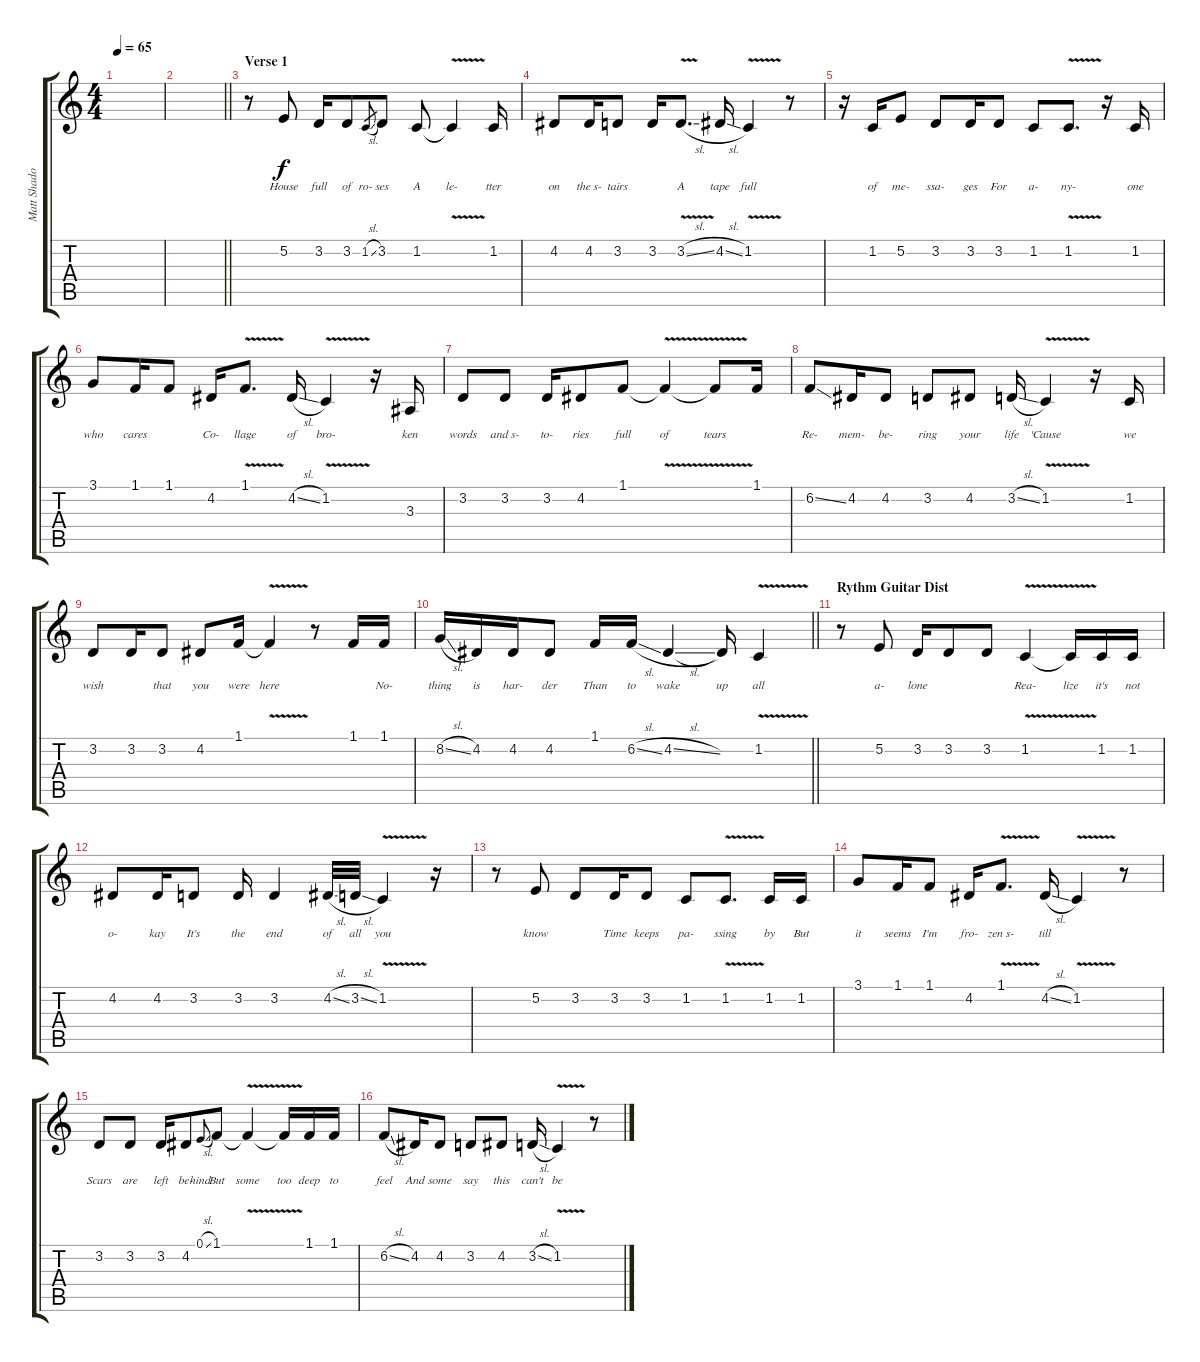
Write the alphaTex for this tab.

\track ("Matt Shadows [Vocals]" "Matt Shado") {instrument clarinet}
\staff {score tabs}
\tuning (E4 B3 G3 D3 A2 E2) {hide}
\ts (4 4)
\tempo 65
\clef g2
\ks c
|
\barLineRight lightlight
|
\section ("" "Verse 1")
r.8 5.2.8{lyrics (0 "House") lyrics (1 "") lyrics (2 "") lyrics (3 "") lyrics (4 "") volume 14 instrument clarinet} 3.2.16{lyrics (0 "full") lyrics (1 "") lyrics (2 "") lyrics (3 "") lyrics (4 "")} 3.2.8{lyrics (0 "of") lyrics (1 "") lyrics (2 "") lyrics (3 "") lyrics (4 "")} 1.2{sl}.8{lyrics (0 "ro-") lyrics (1 "") lyrics (2 "") lyrics (3 "") lyrics (4 "") gr} 3.2.8{lyrics (0 "ses") lyrics (1 "") lyrics (2 "") lyrics (3 "") lyrics (4 "")} 1.2.8{lyrics (0 "A") lyrics (1 "") lyrics (2 "") lyrics (3 "") lyrics (4 "")} 1.2{v t}.4{lyrics (0 "le-") lyrics (1 "") lyrics (2 "") lyrics (3 "") lyrics (4 "")} 1.2.16{lyrics (0 "tter") lyrics (1 "") lyrics (2 "") lyrics (3 "") lyrics (4 "")} |
4.2.8{lyrics (0 "on") lyrics (1 "") lyrics (2 "") lyrics (3 "") lyrics (4 "")} 4.2.16{lyrics (0 "the s-") lyrics (1 "") lyrics (2 "") lyrics (3 "") lyrics (4 "")} 3.2.8{lyrics (0 "tairs") lyrics (1 "") lyrics (2 "") lyrics (3 "") lyrics (4 "")} 3.2.16{lyrics (0 "") lyrics (1 "") lyrics (2 "") lyrics (3 "") lyrics (4 "")} 3.2{v sl}.8{d lyrics (0 "A") lyrics (1 "") lyrics (2 "") lyrics (3 "") lyrics (4 "")} 4.2{sl}.16{lyrics (0 "tape") lyrics (1 "") lyrics (2 "") lyrics (3 "") lyrics (4 "")} 1.2{v}.4{lyrics (0 "full") lyrics (1 "") lyrics (2 "") lyrics (3 "") lyrics (4 "")} r.8 |
r.16 1.2.16{lyrics (0 "of") lyrics (1 "") lyrics (2 "") lyrics (3 "") lyrics (4 "")} 5.2.8{lyrics (0 "me-") lyrics (1 "") lyrics (2 "") lyrics (3 "") lyrics (4 "")} 3.2.8{lyrics (0 "ssa-") lyrics (1 "") lyrics (2 "") lyrics (3 "") lyrics (4 "")} 3.2.16{lyrics (0 "ges") lyrics (1 "") lyrics (2 "") lyrics (3 "") lyrics (4 "")} 3.2.8{lyrics (0 "For") lyrics (1 "") lyrics (2 "") lyrics (3 "") lyrics (4 "")} 1.2.8{lyrics (0 "a-") lyrics (1 "") lyrics (2 "") lyrics (3 "") lyrics (4 "")} 1.2{v}.8{d lyrics (0 "ny-") lyrics (1 "") lyrics (2 "") lyrics (3 "") lyrics (4 "")} r.16 1.2.16{lyrics (0 "one") lyrics (1 "") lyrics (2 "") lyrics (3 "") lyrics (4 "")} |
3.1.8{lyrics (0 "who") lyrics (1 "") lyrics (2 "") lyrics (3 "") lyrics (4 "")} 1.1.16{lyrics (0 "cares") lyrics (1 "") lyrics (2 "") lyrics (3 "") lyrics (4 "")} 1.1.8{lyrics (0 "") lyrics (1 "") lyrics (2 "") lyrics (3 "") lyrics (4 "")} 4.2.16{lyrics (0 "Co-") lyrics (1 "") lyrics (2 "") lyrics (3 "") lyrics (4 "")} 1.1{v}.8{d lyrics (0 "llage") lyrics (1 "") lyrics (2 "") lyrics (3 "") lyrics (4 "")} 4.2{sl}.16{lyrics (0 "of") lyrics (1 "") lyrics (2 "") lyrics (3 "") lyrics (4 "")} 1.2{v}.4{lyrics (0 "bro-") lyrics (1 "") lyrics (2 "") lyrics (3 "") lyrics (4 "")} r.16 3.3.16{lyrics (0 "ken") lyrics (1 "") lyrics (2 "") lyrics (3 "") lyrics (4 "")} |
3.2.8{lyrics (0 "words") lyrics (1 "") lyrics (2 "") lyrics (3 "") lyrics (4 "")} 3.2.8{lyrics (0 "and s-") lyrics (1 "") lyrics (2 "") lyrics (3 "") lyrics (4 "")} 3.2.16{lyrics (0 "to-") lyrics (1 "") lyrics (2 "") lyrics (3 "") lyrics (4 "")} 4.2.8{lyrics (0 "ries") lyrics (1 "") lyrics (2 "") lyrics (3 "") lyrics (4 "")} 1.1.8{lyrics (0 "full") lyrics (1 "") lyrics (2 "") lyrics (3 "") lyrics (4 "")} 1.1{v t}.4{lyrics (0 "of") lyrics (1 "") lyrics (2 "") lyrics (3 "") lyrics (4 "")} 1.1{t}.8{lyrics (0 "tears") lyrics (1 "") lyrics (2 "") lyrics (3 "") lyrics (4 "")} 1.1.16{lyrics (0 "") lyrics (1 "") lyrics (2 "") lyrics (3 "") lyrics (4 "")} |
6.2{ss}.8{lyrics (0 "Re-") lyrics (1 "") lyrics (2 "") lyrics (3 "") lyrics (4 "")} 4.2.16{lyrics (0 "mem-") lyrics (1 "") lyrics (2 "") lyrics (3 "") lyrics (4 "")} 4.2.8{lyrics (0 "be-") lyrics (1 "") lyrics (2 "") lyrics (3 "") lyrics (4 "")} 3.2.8{lyrics (0 "ring") lyrics (1 "") lyrics (2 "") lyrics (3 "") lyrics (4 "")} 4.2.8{lyrics (0 "your") lyrics (1 "") lyrics (2 "") lyrics (3 "") lyrics (4 "")} 3.2{sl}.16{lyrics (0 "life") lyrics (1 "") lyrics (2 "") lyrics (3 "") lyrics (4 "")} 1.2{v}.4{lyrics (0 "'Cause") lyrics (1 "") lyrics (2 "") lyrics (3 "") lyrics (4 "")} r.16 1.2.16{lyrics (0 "we") lyrics (1 "") lyrics (2 "") lyrics (3 "") lyrics (4 "")} |
3.2.8{lyrics (0 "wish") lyrics (1 "") lyrics (2 "") lyrics (3 "") lyrics (4 "")} 3.2.16{lyrics (0 "") lyrics (1 "") lyrics (2 "") lyrics (3 "") lyrics (4 "")} 3.2.8{lyrics (0 "that") lyrics (1 "") lyrics (2 "") lyrics (3 "") lyrics (4 "")} 4.2.8{lyrics (0 "you") lyrics (1 "") lyrics (2 "") lyrics (3 "") lyrics (4 "")} 1.1.16{lyrics (0 "were") lyrics (1 "") lyrics (2 "") lyrics (3 "") lyrics (4 "")} 1.1{v t}.4{lyrics (0 "here") lyrics (1 "") lyrics (2 "") lyrics (3 "") lyrics (4 "")} r.8 1.1.16{lyrics (0 "") lyrics (1 "") lyrics (2 "") lyrics (3 "") lyrics (4 "")} 1.1.16{lyrics (0 "No-") lyrics (1 "") lyrics (2 "") lyrics (3 "") lyrics (4 "")} |
\barLineRight lightlight
8.2{sl}.16{lyrics (0 "thing") lyrics (1 "") lyrics (2 "") lyrics (3 "") lyrics (4 "")} 4.2.16{lyrics (0 "is") lyrics (1 "") lyrics (2 "") lyrics (3 "") lyrics (4 "")} 4.2.16{lyrics (0 "har-") lyrics (1 "") lyrics (2 "") lyrics (3 "") lyrics (4 "")} 4.2.8{lyrics (0 "der") lyrics (1 "") lyrics (2 "") lyrics (3 "") lyrics (4 "")} 1.1.16{lyrics (0 "Than") lyrics (1 "") lyrics (2 "") lyrics (3 "") lyrics (4 "")} 6.2{sl}.16{lyrics (0 "to") lyrics (1 "") lyrics (2 "") lyrics (3 "") lyrics (4 "")} 4.2{sl}.4{lyrics (0 "wake") lyrics (1 "") lyrics (2 "") lyrics (3 "") lyrics (4 "")} 4.2{t}.16{lyrics (0 "up") lyrics (1 "") lyrics (2 "") lyrics (3 "") lyrics (4 "")} 1.2{v}.4{lyrics (0 "all") lyrics (1 "") lyrics (2 "") lyrics (3 "") lyrics (4 "")} |
\section ("" "Rythm Guitar Dist")
r.8 5.2.8{lyrics (0 "a-") lyrics (1 "") lyrics (2 "") lyrics (3 "") lyrics (4 "") volume 16} 3.2.16{lyrics (0 "lone") lyrics (1 "") lyrics (2 "") lyrics (3 "") lyrics (4 "")} 3.2.8{lyrics (0 "") lyrics (1 "") lyrics (2 "") lyrics (3 "") lyrics (4 "")} 3.2.8{lyrics (0 "") lyrics (1 "") lyrics (2 "") lyrics (3 "") lyrics (4 "")} 1.2{v}.4{lyrics (0 "Rea-") lyrics (1 "") lyrics (2 "") lyrics (3 "") lyrics (4 "")} 1.2{t}.16{lyrics (0 "lize") lyrics (1 "") lyrics (2 "") lyrics (3 "") lyrics (4 "")} 1.2.16{lyrics (0 "it's") lyrics (1 "") lyrics (2 "") lyrics (3 "") lyrics (4 "")} 1.2.16{lyrics (0 "not") lyrics (1 "") lyrics (2 "") lyrics (3 "") lyrics (4 "")} |
4.2.8{lyrics (0 "o-") lyrics (1 "") lyrics (2 "") lyrics (3 "") lyrics (4 "")} 4.2.16{lyrics (0 "kay") lyrics (1 "") lyrics (2 "") lyrics (3 "") lyrics (4 "")} 3.2.8{lyrics (0 "It's") lyrics (1 "") lyrics (2 "") lyrics (3 "") lyrics (4 "")} 3.2.16{lyrics (0 "the") lyrics (1 "") lyrics (2 "") lyrics (3 "") lyrics (4 "")} 3.2.4{lyrics (0 "end") lyrics (1 "") lyrics (2 "") lyrics (3 "") lyrics (4 "")} 4.2{sl}.32{lyrics (0 "of") lyrics (1 "") lyrics (2 "") lyrics (3 "") lyrics (4 "")} 3.2{sl}.32{lyrics (0 "all") lyrics (1 "") lyrics (2 "") lyrics (3 "") lyrics (4 "")} 1.2{v}.4{lyrics (0 "you") lyrics (1 "") lyrics (2 "") lyrics (3 "") lyrics (4 "")} r.16 |
r.8 5.2.8{lyrics (0 "know") lyrics (1 "") lyrics (2 "") lyrics (3 "") lyrics (4 "")} 3.2.8{lyrics (0 "") lyrics (1 "") lyrics (2 "") lyrics (3 "") lyrics (4 "")} 3.2.16{lyrics (0 "Time") lyrics (1 "") lyrics (2 "") lyrics (3 "") lyrics (4 "")} 3.2.8{lyrics (0 "keeps") lyrics (1 "") lyrics (2 "") lyrics (3 "") lyrics (4 "")} 1.2.8{lyrics (0 "pa-") lyrics (1 "") lyrics (2 "") lyrics (3 "") lyrics (4 "")} 1.2{v}.8{d lyrics (0 "ssing") lyrics (1 "") lyrics (2 "") lyrics (3 "") lyrics (4 "")} 1.2.16{lyrics (0 "by") lyrics (1 "") lyrics (2 "") lyrics (3 "") lyrics (4 "")} 1.2.16{lyrics (0 "But") lyrics (1 "") lyrics (2 "") lyrics (3 "") lyrics (4 "")} |
3.1.8{lyrics (0 "it") lyrics (1 "") lyrics (2 "") lyrics (3 "") lyrics (4 "")} 1.1.16{lyrics (0 "seems") lyrics (1 "") lyrics (2 "") lyrics (3 "") lyrics (4 "")} 1.1.8{lyrics (0 "I'm") lyrics (1 "") lyrics (2 "") lyrics (3 "") lyrics (4 "")} 4.2.16{lyrics (0 "fro-") lyrics (1 "") lyrics (2 "") lyrics (3 "") lyrics (4 "")} 1.1{v}.8{d lyrics (0 "zen s-") lyrics (1 "") lyrics (2 "") lyrics (3 "") lyrics (4 "")} 4.2{sl}.16{lyrics (0 "till") lyrics (1 "") lyrics (2 "") lyrics (3 "") lyrics (4 "")} 1.2{v}.4{lyrics (0 "") lyrics (1 "") lyrics (2 "") lyrics (3 "") lyrics (4 "")} r.8 |
3.2.8{lyrics (0 "Scars") lyrics (1 "") lyrics (2 "") lyrics (3 "") lyrics (4 "")} 3.2.8{lyrics (0 "are") lyrics (1 "") lyrics (2 "") lyrics (3 "") lyrics (4 "")} 3.2.16{lyrics (0 "left") lyrics (1 "") lyrics (2 "") lyrics (3 "") lyrics (4 "")} 4.2.8{lyrics (0 "be-") lyrics (1 "") lyrics (2 "") lyrics (3 "") lyrics (4 "")} 0.1{sl}.8{lyrics (0 "hind") lyrics (1 "") lyrics (2 "") lyrics (3 "") lyrics (4 "") gr onbeat} 1.1.8{lyrics (0 "But") lyrics (1 "") lyrics (2 "") lyrics (3 "") lyrics (4 "")} 1.1{v t}.4{lyrics (0 "some") lyrics (1 "") lyrics (2 "") lyrics (3 "") lyrics (4 "")} 1.1{t}.16{lyrics (0 "too") lyrics (1 "") lyrics (2 "") lyrics (3 "") lyrics (4 "")} 1.1.16{lyrics (0 "deep") lyrics (1 "") lyrics (2 "") lyrics (3 "") lyrics (4 "")} 1.1.16{lyrics (0 "to") lyrics (1 "") lyrics (2 "") lyrics (3 "") lyrics (4 "")} |
6.2{sl}.8{lyrics (0 "feel") lyrics (1 "") lyrics (2 "") lyrics (3 "") lyrics (4 "")} 4.2.16{lyrics (0 "And") lyrics (1 "") lyrics (2 "") lyrics (3 "") lyrics (4 "")} 4.2.8{lyrics (0 "some") lyrics (1 "") lyrics (2 "") lyrics (3 "") lyrics (4 "")} 3.2.8{lyrics (0 "say") lyrics (1 "") lyrics (2 "") lyrics (3 "") lyrics (4 "")} 4.2.8{lyrics (0 "this") lyrics (1 "") lyrics (2 "") lyrics (3 "") lyrics (4 "")} 3.2{sl}.16{lyrics (0 "can't") lyrics (1 "") lyrics (2 "") lyrics (3 "") lyrics (4 "")} 1.2{v}.4{lyrics (0 "be") lyrics (1 "") lyrics (2 "") lyrics (3 "") lyrics (4 "")} r.8
